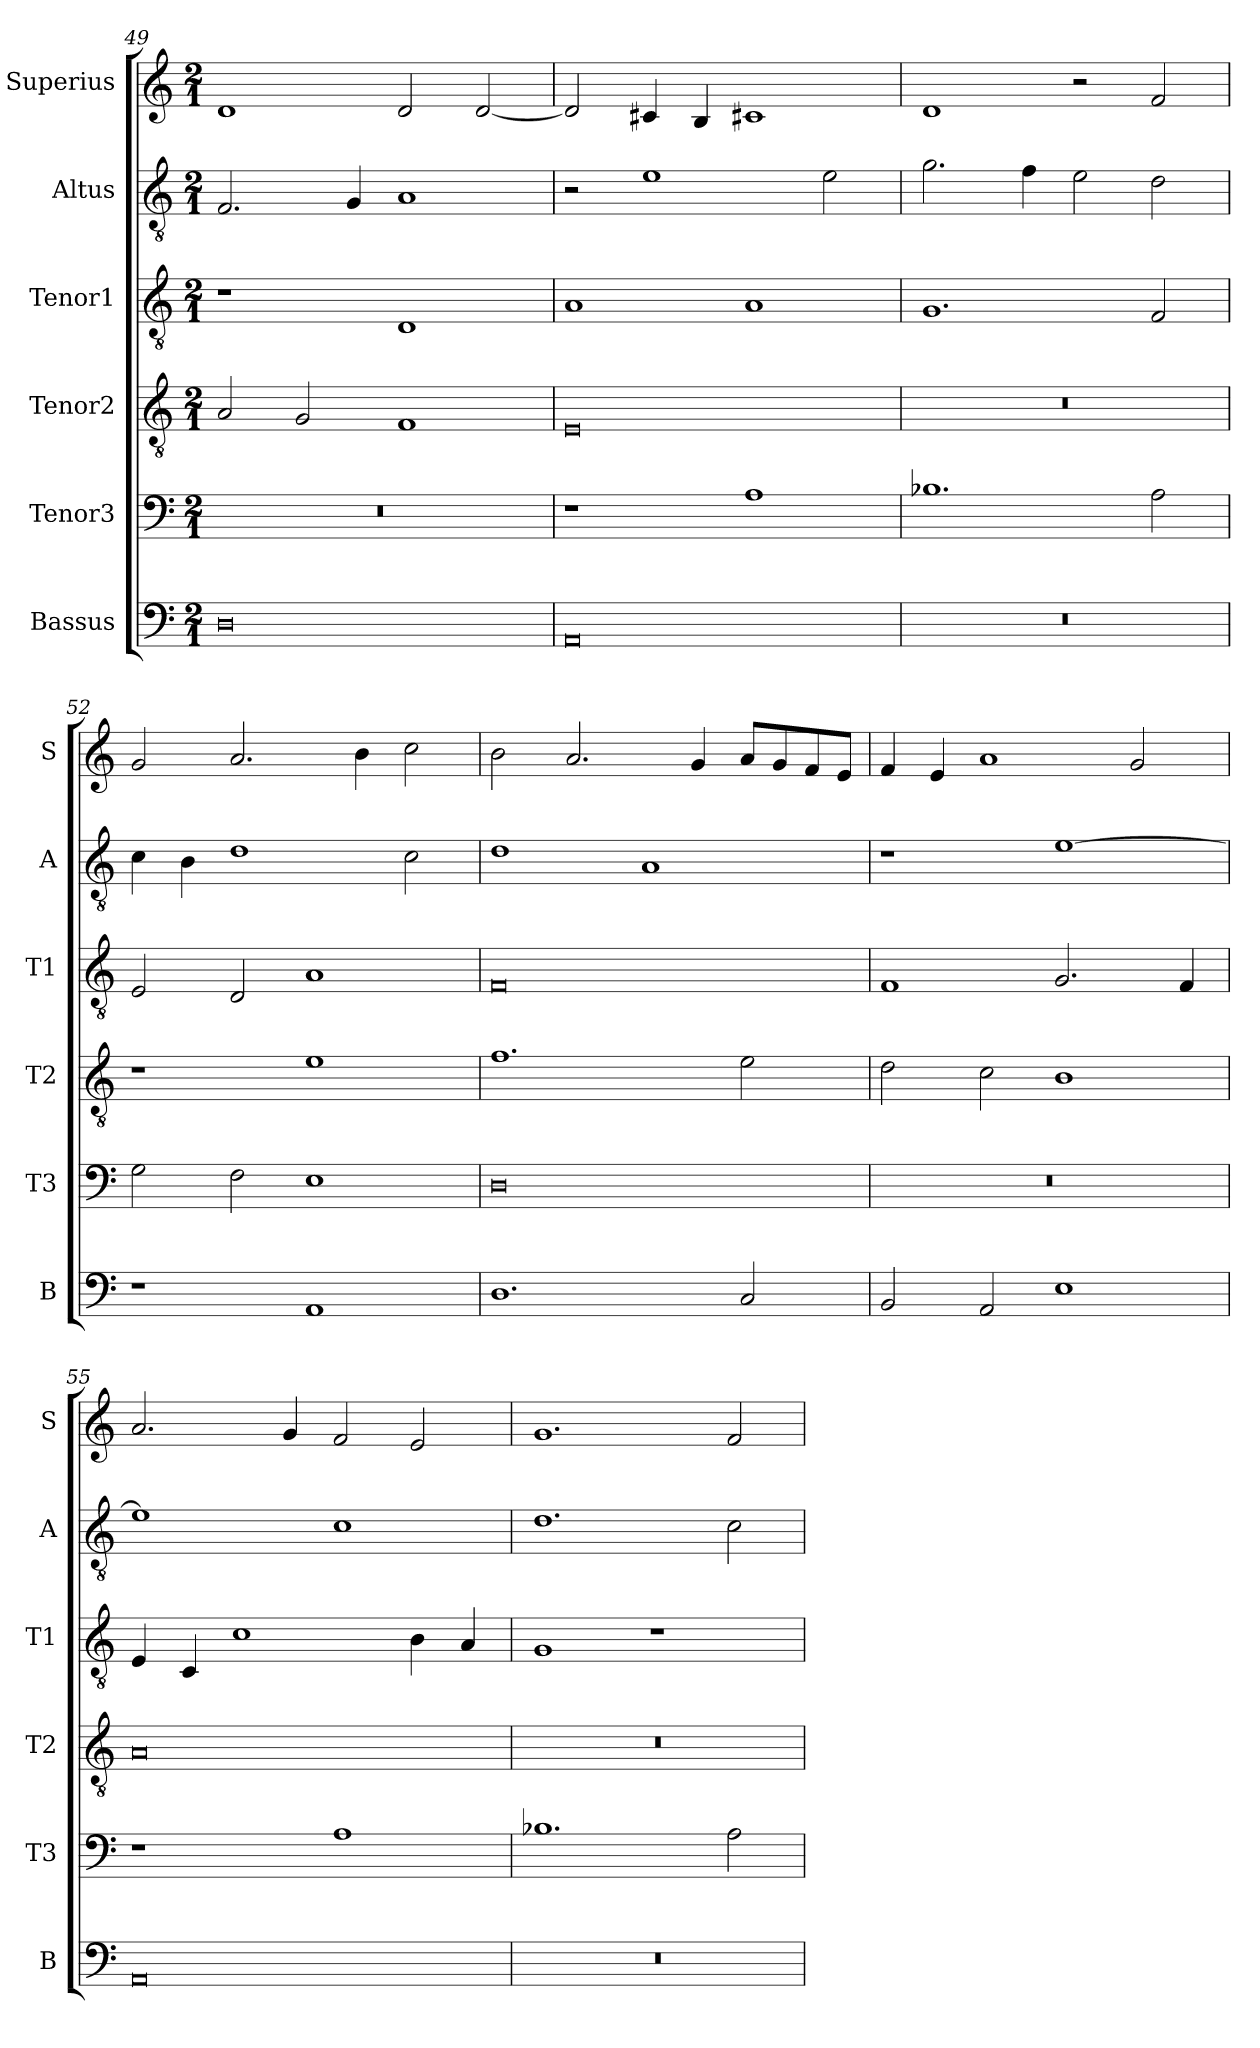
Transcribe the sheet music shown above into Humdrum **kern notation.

**kern	**kern	**kern	**kern	**kern	**kern
*part6	*part5	*part4	*part3	*part2	*part1
*staff6	*staff5	*staff4	*staff3	*staff2	*staff1
*I"Bassus	*I"Tenor3	*I"Tenor2	*I"Tenor1	*I"Altus	*I"Superius
*I'B	*I'T3	*I'T2	*I'T1	*I'A	*I'S
*clefF4	*clefF4	*clefGv2	*clefGv2	*clefGv2	*clefG2
*k[]	*k[]	*k[]	*k[]	*k[]	*k[]
*M2/1	*M2/1	*M2/1	*M2/1	*M2/1	*M2/1
=49	=49	=49	=49	=49	=49
0D	0r	2A/	1r	2.F/	1d
.	.	2G/	.	.	.
.	.	.	.	4G/	.
.	.	1F	1D	1A	2d/
.	.	.	.	.	[2d/
=50	=50	=50	=50	=50	=50
0AA	1r	0E	1A	2r	2d/]
.	.	.	.	1e	4c#X/
.	.	.	.	.	4B/
.	1A	.	1A	.	1c#X
.	.	.	.	2e\	.
=51	=51	=51	=51	=51	=51
0r	1.B-X	0r	1.G	2.g\	1d
.	.	.	.	4f\	.
.	.	.	.	2e\	2r
.	2A\	.	2F/	2d\	2f/
=52	=52	=52	=52	=52	=52
1r	2G\	1r	2E/	4c\	2g/
.	.	.	.	4B\	.
.	2F\	.	2D/	1d	2.a/
1AA	1E	1e	1A	.	.
.	.	.	.	.	4b\
.	.	.	.	2c\	2cc\
=53	=53	=53	=53	=53	=53
1.D	0D	1.f	0F	1d	2b\
.	.	.	.	.	2.a/
.	.	.	.	1A	.
.	.	.	.	.	4g/
2C/	.	2e\	.	.	8a/L
.	.	.	.	.	8g/
.	.	.	.	.	8f/
.	.	.	.	.	8e/J
=54	=54	=54	=54	=54	=54
2BB/	0r	2d\	1F	1r	4f/
.	.	.	.	.	4e/
2AA/	.	2c\	.	.	1a
1E	.	1B	2.G/	[1e	.
.	.	.	.	.	2g/
.	.	.	4F/	.	.
=55	=55	=55	=55	=55	=55
0AA	1r	0A	4E/	1e]	2.a/
.	.	.	4C/	.	.
.	.	.	1c	.	.
.	.	.	.	.	4g/
.	1A	.	.	1c	2f/
.	.	.	4B\	.	2e/
.	.	.	4A/	.	.
=56	=56	=56	=56	=56	=56
0r	1.B-X	0r	1G	1.d	1.g
.	.	.	1r	.	.
.	2A\	.	.	2c\	2f/
=	=	=	=	=	=
*-	*-	*-	*-	*-	*-
